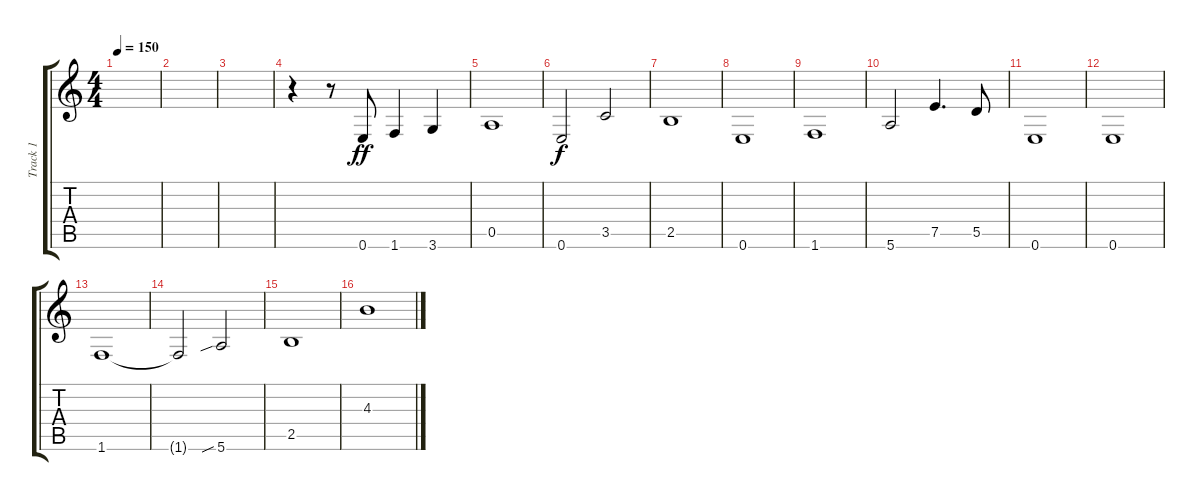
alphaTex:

\track ("Track 1" "Track 1") {instrument distortionguitar}
\staff {score tabs}
\tuning (E4 B3 G3 D3 A2 E2) {hide}
\ts (4 4)
\tempo 150
\clef g2
\ks c
|
|
|
r.4{volume 16 instrument electricguitarjazz} r.8 0.6.8{dy ff} 1.6.4 3.6.4 |
0.5.1 |
0.6.2{dy f} 3.5.2 |
2.5.1 |
0.6.1 |
1.6.1 |
5.6.2 7.5.4{d} 5.5.8 |
0.6.1 |
0.6.1 |
1.6.1 |
1.6{t}.2 5.6{sib}.2 |
2.5.1 |
4.3.1
